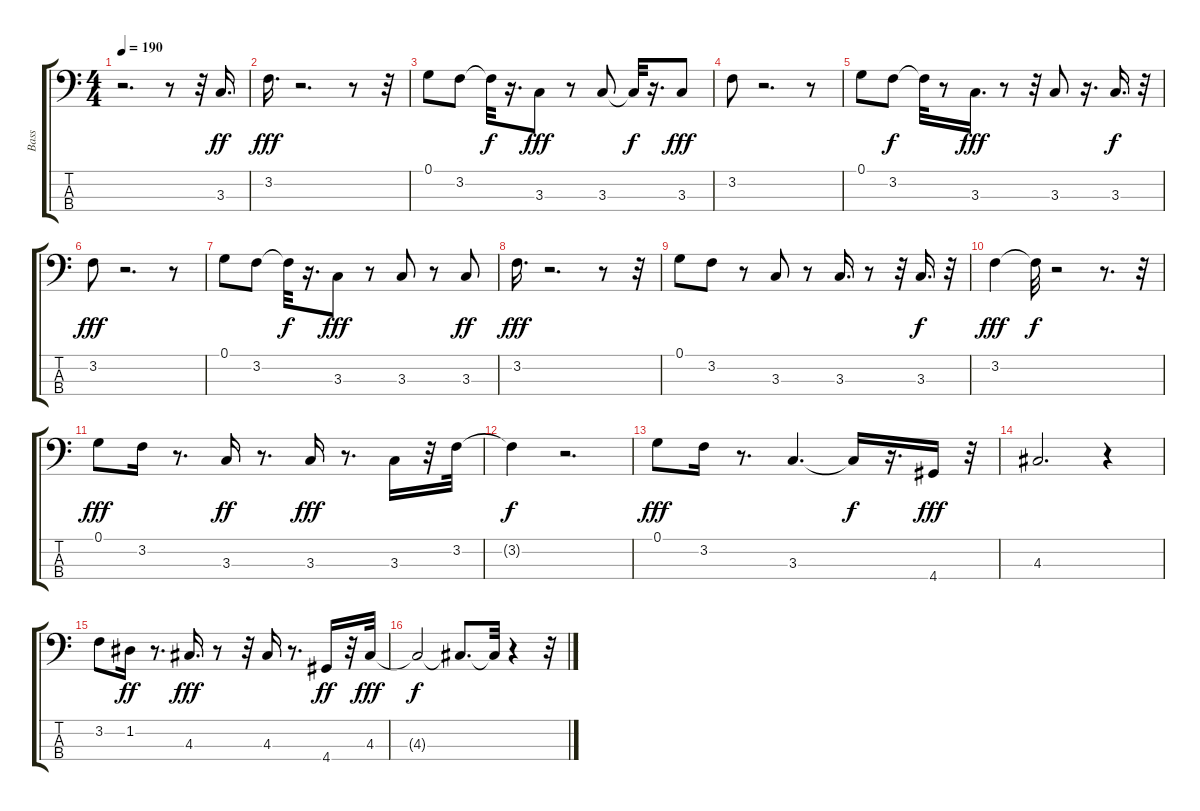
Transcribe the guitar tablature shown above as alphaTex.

\track ("Bass" "Bass") {instrument electricbassfinger}
\staff {score tabs}
\tuning (G2 D2 A1 E1) {hide}
\ts (4 4)
\tempo 190
\clef f4
\ks c
r.2{d dy ff} r.8 r.32 3.3.16{d} |
3.2.16{d dy fff} r.2{d} r.8 r.32 |
0.1.8 3.2.8 3.2{t}.32{dy f} r.16{d} 3.3.8{dy fff} r.8 3.3.8 3.3{t}.32{dy f} r.16{d} 3.3.8{dy fff} |
3.2.8 r.2{d} r.8 |
0.1.8 3.2.8{dy f} 3.2{t}.32 r.8 3.3.16{d dy fff} r.8 r.32 3.3.8 r.16{d} 3.3.16{d dy f} r.32 |
3.2.8{dy fff} r.2{d} r.8 |
0.1.8 3.2.8 3.2{t}.32{dy f} r.16{d} 3.3.8{dy fff} r.8 3.3.8 r.8 3.3.8{dy ff} |
3.2.16{d dy fff} r.2{d} r.8 r.32 |
0.1.8 3.2.8 r.8 3.3.8 r.8 3.3.16{d} r.8 r.32 3.3.16{d dy f} r.32 |
3.2.4{dy fff} 3.2{t}.32{dy f} r.2 r.8{d} r.32 |
0.1.8{dy fff} 3.2.16 r.8{d} 3.3.16{dy ff} r.8{d} 3.3.16{dy fff} r.8{d} 3.3.16 r.32 3.2.32 |
3.2{t}.4{dy f} r.2{d} |
0.1.8{dy fff} 3.2.16 r.8{d} 3.3.4{d} 3.3{t}.16{dy f} r.16{d} 4.4.16{dy fff} r.32 |
4.3.2{d} r.4 |
3.2.8 1.2.16{dy ff} r.8{d} 4.3.16{d dy fff} r.8 r.32 4.3.16 r.8{d} 4.4.16{dy ff} r.32 4.3.32{dy fff} |
4.3{t}.2{dy f} 4.3{t}.8{d} 4.3{t}.32 r.4 r.32
